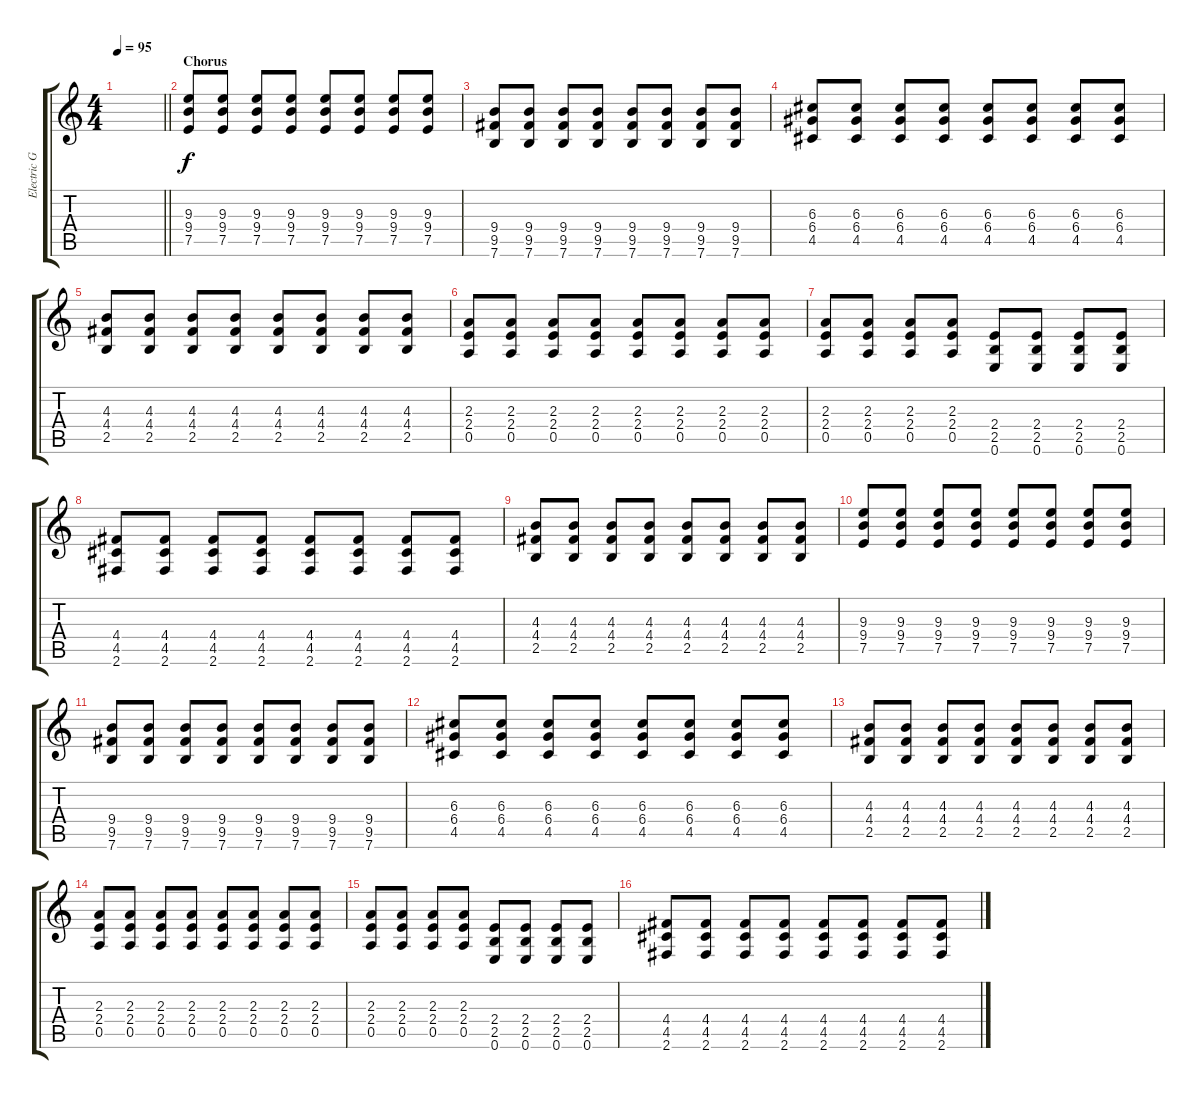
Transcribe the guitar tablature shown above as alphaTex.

\track ("Electric Guitar" "Electric G") {instrument overdrivenguitar}
\staff {score tabs}
\tuning (E4 B3 G3 D3 A2 E2) {hide}
\ts (4 4)
\tempo 95
\clef g2
\barLineRight lightlight
\ks c
|
\section ("" "Chorus")
(9.3 9.4 7.5).8 (9.3 9.4 7.5).8 (9.3 9.4 7.5).8 (9.3 9.4 7.5).8 (9.3 9.4 7.5).8 (9.3 9.4 7.5).8 (9.3 9.4 7.5).8 (9.3 9.4 7.5).8 |
(9.4 9.5 7.6).8 (9.4 9.5 7.6).8 (9.4 9.5 7.6).8 (9.4 9.5 7.6).8 (9.4 9.5 7.6).8 (9.4 9.5 7.6).8 (9.4 9.5 7.6).8 (9.4 9.5 7.6).8 |
(6.3 6.4 4.5).8 (6.3 6.4 4.5).8 (6.3 6.4 4.5).8 (6.3 6.4 4.5).8 (6.3 6.4 4.5).8 (6.3 6.4 4.5).8 (6.3 6.4 4.5).8 (6.3 6.4 4.5).8 |
(4.3 4.4 2.5).8 (4.3 4.4 2.5).8 (4.3 4.4 2.5).8 (4.3 4.4 2.5).8 (4.3 4.4 2.5).8 (4.3 4.4 2.5).8 (4.3 4.4 2.5).8 (4.3 4.4 2.5).8 |
(2.3 2.4 0.5).8 (2.3 2.4 0.5).8 (2.3 2.4 0.5).8 (2.3 2.4 0.5).8 (2.3 2.4 0.5).8 (2.3 2.4 0.5).8 (2.3 2.4 0.5).8 (2.3 2.4 0.5).8 |
(2.3 2.4 0.5).8 (2.3 2.4 0.5).8 (2.3 2.4 0.5).8 (2.3 2.4 0.5).8 (2.4 2.5 0.6).8 (2.4 2.5 0.6).8 (2.4 2.5 0.6).8 (2.4 2.5 0.6).8 |
(4.4 4.5 2.6).8 (4.4 4.5 2.6).8 (4.4 4.5 2.6).8 (4.4 4.5 2.6).8 (4.4 4.5 2.6).8 (4.4 4.5 2.6).8 (4.4 4.5 2.6).8 (4.4 4.5 2.6).8 |
(4.3 4.4 2.5).8 (4.3 4.4 2.5).8 (4.3 4.4 2.5).8 (4.3 4.4 2.5).8 (4.3 4.4 2.5).8 (4.3 4.4 2.5).8 (4.3 4.4 2.5).8 (4.3 4.4 2.5).8 |
(9.3 9.4 7.5).8 (9.3 9.4 7.5).8 (9.3 9.4 7.5).8 (9.3 9.4 7.5).8 (9.3 9.4 7.5).8 (9.3 9.4 7.5).8 (9.3 9.4 7.5).8 (9.3 9.4 7.5).8 |
(9.4 9.5 7.6).8 (9.4 9.5 7.6).8 (9.4 9.5 7.6).8 (9.4 9.5 7.6).8 (9.4 9.5 7.6).8 (9.4 9.5 7.6).8 (9.4 9.5 7.6).8 (9.4 9.5 7.6).8 |
(6.3 6.4 4.5).8 (6.3 6.4 4.5).8 (6.3 6.4 4.5).8 (6.3 6.4 4.5).8 (6.3 6.4 4.5).8 (6.3 6.4 4.5).8 (6.3 6.4 4.5).8 (6.3 6.4 4.5).8 |
(4.3 4.4 2.5).8 (4.3 4.4 2.5).8 (4.3 4.4 2.5).8 (4.3 4.4 2.5).8 (4.3 4.4 2.5).8 (4.3 4.4 2.5).8 (4.3 4.4 2.5).8 (4.3 4.4 2.5).8 |
(2.3 2.4 0.5).8 (2.3 2.4 0.5).8 (2.3 2.4 0.5).8 (2.3 2.4 0.5).8 (2.3 2.4 0.5).8 (2.3 2.4 0.5).8 (2.3 2.4 0.5).8 (2.3 2.4 0.5).8 |
(2.3 2.4 0.5).8 (2.3 2.4 0.5).8 (2.3 2.4 0.5).8 (2.3 2.4 0.5).8 (2.4 2.5 0.6).8 (2.4 2.5 0.6).8 (2.4 2.5 0.6).8 (2.4 2.5 0.6).8 |
(4.4 4.5 2.6).8 (4.4 4.5 2.6).8 (4.4 4.5 2.6).8 (4.4 4.5 2.6).8 (4.4 4.5 2.6).8 (4.4 4.5 2.6).8 (4.4 4.5 2.6).8 (4.4 4.5 2.6).8
